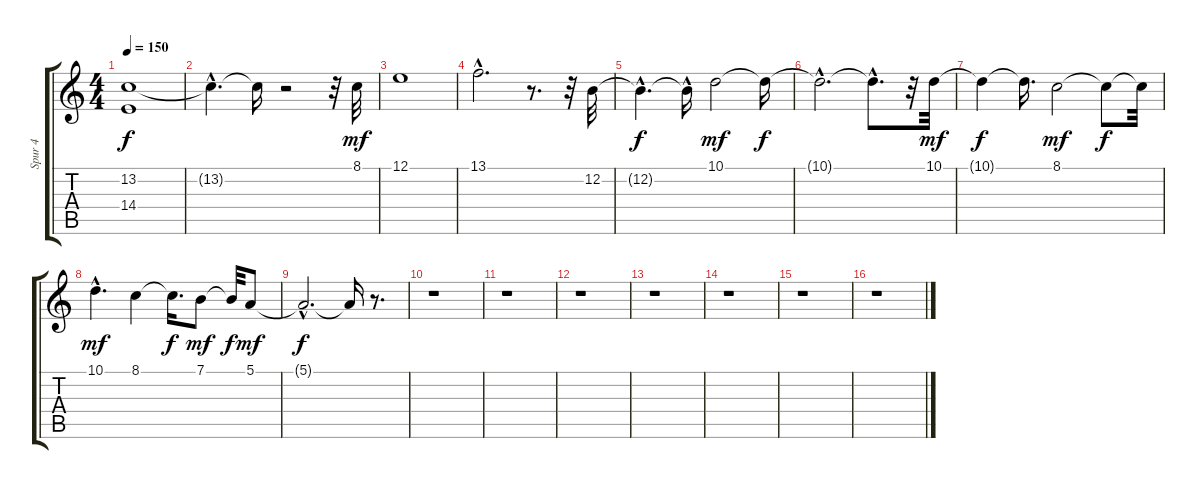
\track ("Spur 4" "Spur 4") {instrument fx6goblins}
\staff {score tabs}
\tuning (E4 B3 G3 D3 A2 E2) {hide}
\ts (4 4)
\tempo 150
\clef g2
\ks c
(13.2{t} 14.4{t}).1{dy f} |
13.2{hac t}.4{d} 13.2{t}.16 r.2 r.32 8.1.32{dy mf} |
12.1.1 |
13.1{hac}.2{d} r.8{d} r.32 12.2.32 |
12.2{hac t}.4{d dy f} 12.2{hac t}.16 10.1.2{dy mf} 10.1{t}.16{dy f} |
10.1{hac t}.2{d} 10.1{hac t}.8{d} r.32 10.1.32{dy mf} |
10.1{t}.4{dy f} 10.1{t}.16{d} 8.1.2{dy mf} 8.1{t}.8{dy f} 8.1{t}.32 |
10.1{hac}.4{d dy mf} 8.1.4 8.1{t}.16{d dy f} 7.1.8{dy mf} 7.1{t}.32{dy f} 5.1.8{dy mf} |
5.1{hac t}.2{d dy f} 5.1{t}.16 r.8{d} |
r.1 |
r.1 |
r.1 |
r.1 |
r.1 |
r.1 |
r.1
